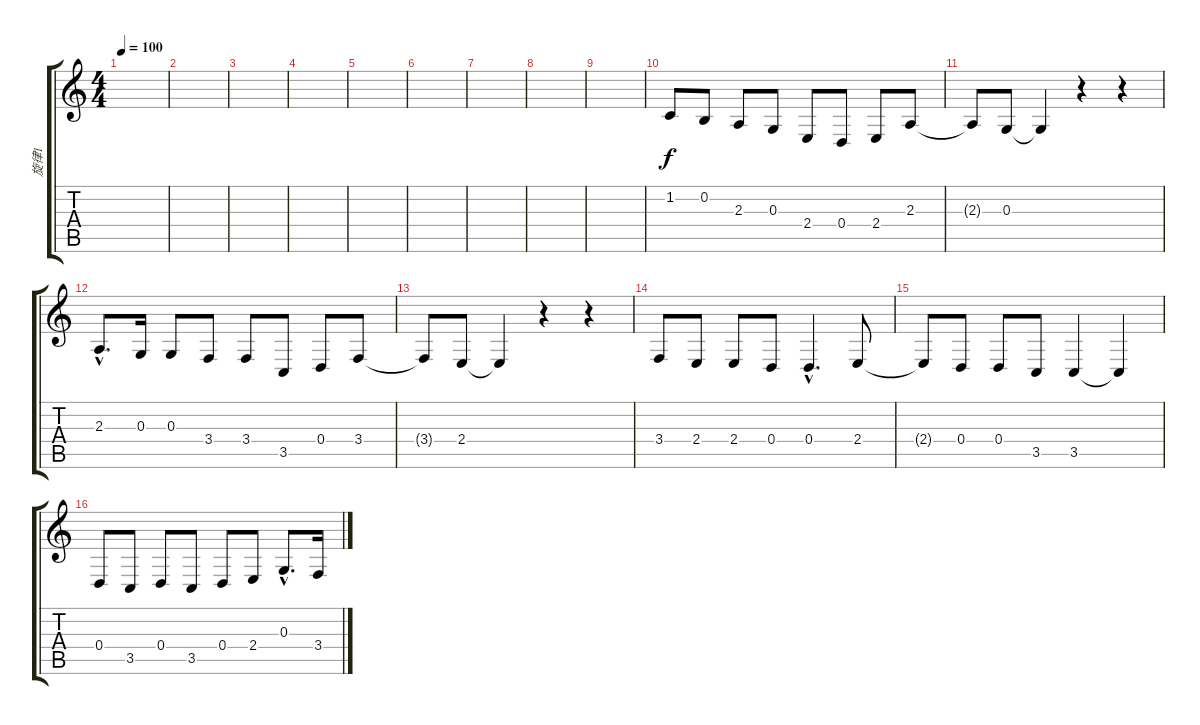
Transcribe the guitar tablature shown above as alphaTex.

\track ("旋律1" "旋律1") {instrument whistle}
\staff {score tabs}
\tuning (E4 B3 G3 D3 A2 E2) {hide}
\ts (4 4)
\tempo 100
\clef g2
\ks c
|
|
|
|
|
|
|
|
|
1.2.8 0.2.8 2.3.8 0.3.8 2.4.8 0.4.8 2.4.8 2.3.8 |
2.3{t}.8 0.3.8 0.3{t}.4 r.4 r.4 |
2.3{hac}.8{d} 0.3.16 0.3.8 3.4.8 3.4.8 3.5.8 0.4.8 3.4.8 |
3.4{t}.8 2.4.8 2.4{t}.4 r.4 r.4 |
3.4.8 2.4.8 2.4.8 0.4.8 0.4{hac}.4{d} 2.4.8 |
2.4{t}.8 0.4.8 0.4.8 3.5.8 3.5.4 3.5{t}.4 |
0.4.8 3.5.8 0.4.8 3.5.8 0.4.8 2.4.8 0.3{hac}.8{d} 3.4.16
